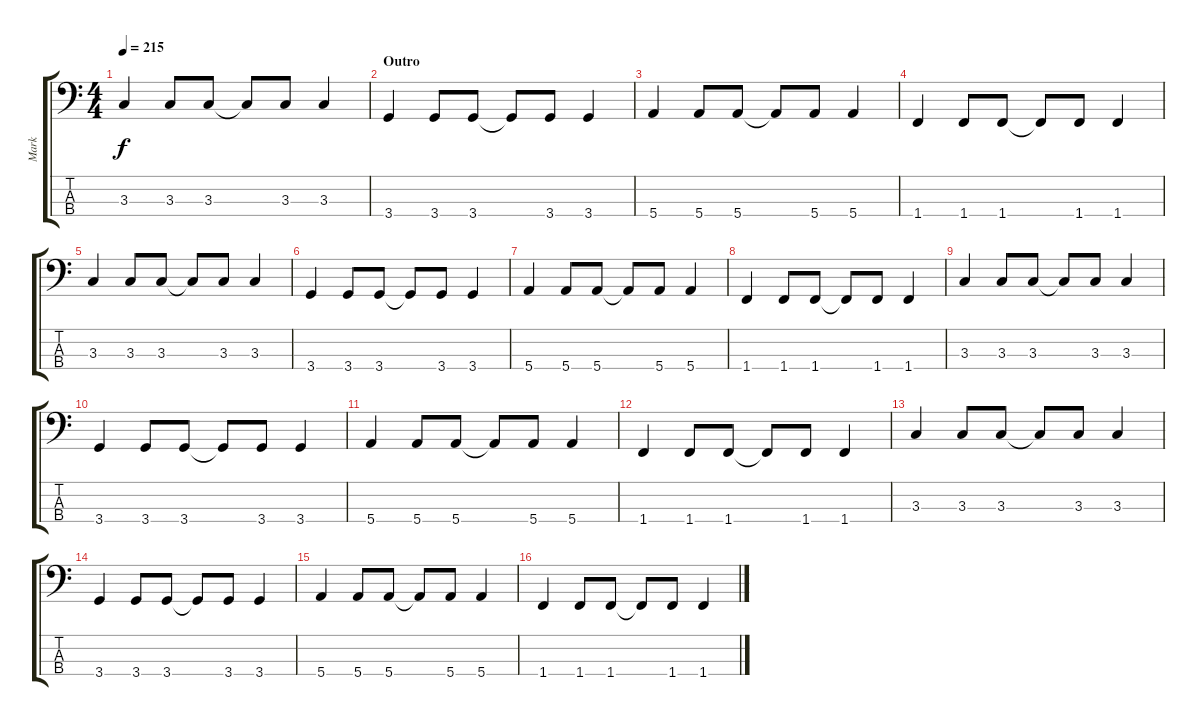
\track ("Mark" "Mark") {instrument acousticguitarnylon}
\staff {score tabs}
\tuning (G2 D2 A1 E1) {hide}
\ts (4 4)
\tempo 215
\clef f4
\ks c
3.3.4{dy f} 3.3.8 3.3.8 3.3{t}.8 3.3.8 3.3.4 |
\section ("" "Outro")
3.4.4 3.4.8 3.4.8 3.4{t}.8 3.4.8 3.4.4 |
5.4.4 5.4.8 5.4.8 5.4{t}.8 5.4.8 5.4.4 |
1.4.4 1.4.8 1.4.8 1.4{t}.8 1.4.8 1.4.4 |
3.3.4 3.3.8 3.3.8 3.3{t}.8 3.3.8 3.3.4 |
3.4.4 3.4.8 3.4.8 3.4{t}.8 3.4.8 3.4.4 |
5.4.4 5.4.8 5.4.8 5.4{t}.8 5.4.8 5.4.4 |
1.4.4 1.4.8 1.4.8 1.4{t}.8 1.4.8 1.4.4 |
3.3.4 3.3.8 3.3.8 3.3{t}.8 3.3.8 3.3.4 |
3.4.4 3.4.8 3.4.8 3.4{t}.8 3.4.8 3.4.4 |
5.4.4 5.4.8 5.4.8 5.4{t}.8 5.4.8 5.4.4 |
1.4.4 1.4.8 1.4.8 1.4{t}.8 1.4.8 1.4.4 |
3.3.4 3.3.8 3.3.8 3.3{t}.8 3.3.8 3.3.4 |
3.4.4 3.4.8 3.4.8 3.4{t}.8 3.4.8 3.4.4 |
5.4.4 5.4.8 5.4.8 5.4{t}.8 5.4.8 5.4.4 |
1.4.4 1.4.8 1.4.8 1.4{t}.8 1.4.8 1.4.4
